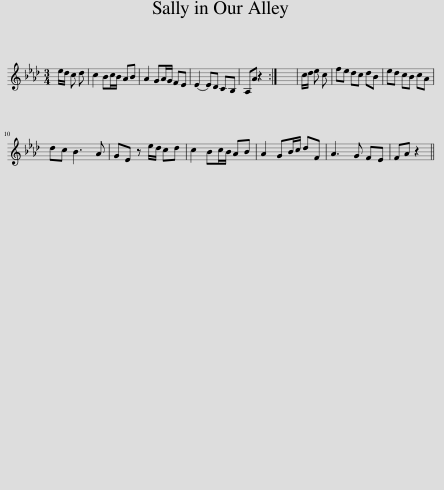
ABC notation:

X:1
L:1/8
M:3/4
I:linebreak $
K:Ab
V:1 treble
V:1
 e/d/ c d | c2 Bc/B/ AB | A2 GA/G/ FE | (E2 E)D CB, | A,A z2 :| %5
 x6 | c/d/ e c | fe dc dB | ed cB cA |$ dc B3 A | %10
 GE z e/d/ cd | c2 Bc/B/ AB | A2 GB/c/ dF | A3 G FE | FA z2 || %15
